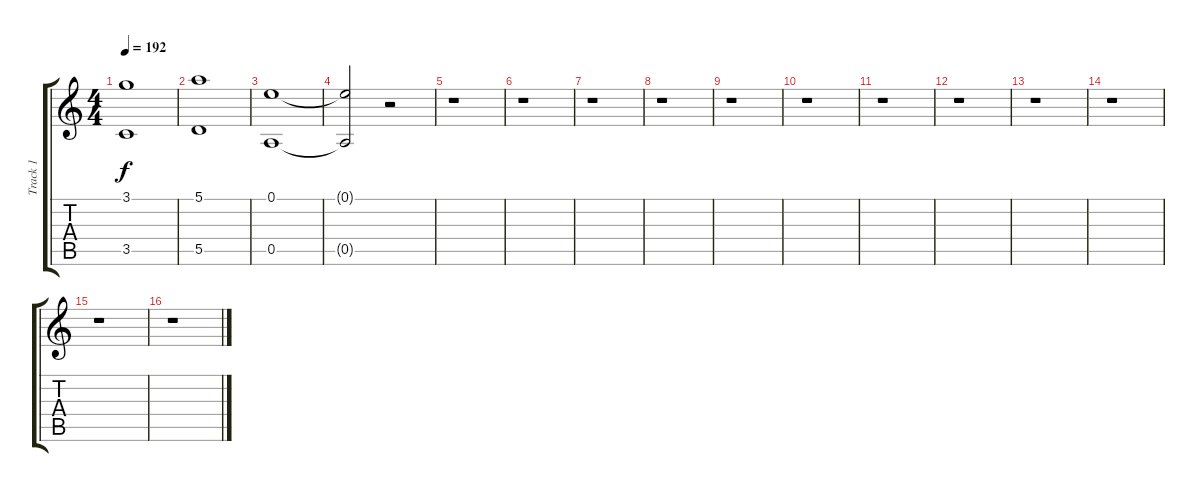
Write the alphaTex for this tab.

\track ("Track 1" "Track 1") {instrument acousticguitarsteel}
\staff {score tabs}
\tuning (E4 B3 G3 D3 A2 E2) {hide}
\ts (4 4)
\tempo 192
\clef g2
\ks c
(3.1 3.5).1{dy f} |
(5.1 5.5).1 |
(0.1 0.5).1 |
(0.1{t} 0.5{t}).2 r.2 |
r.1 |
r.1 |
r.1 |
r.1 |
r.1 |
r.1 |
r.1 |
r.1 |
r.1 |
r.1 |
r.1 |
r.1
